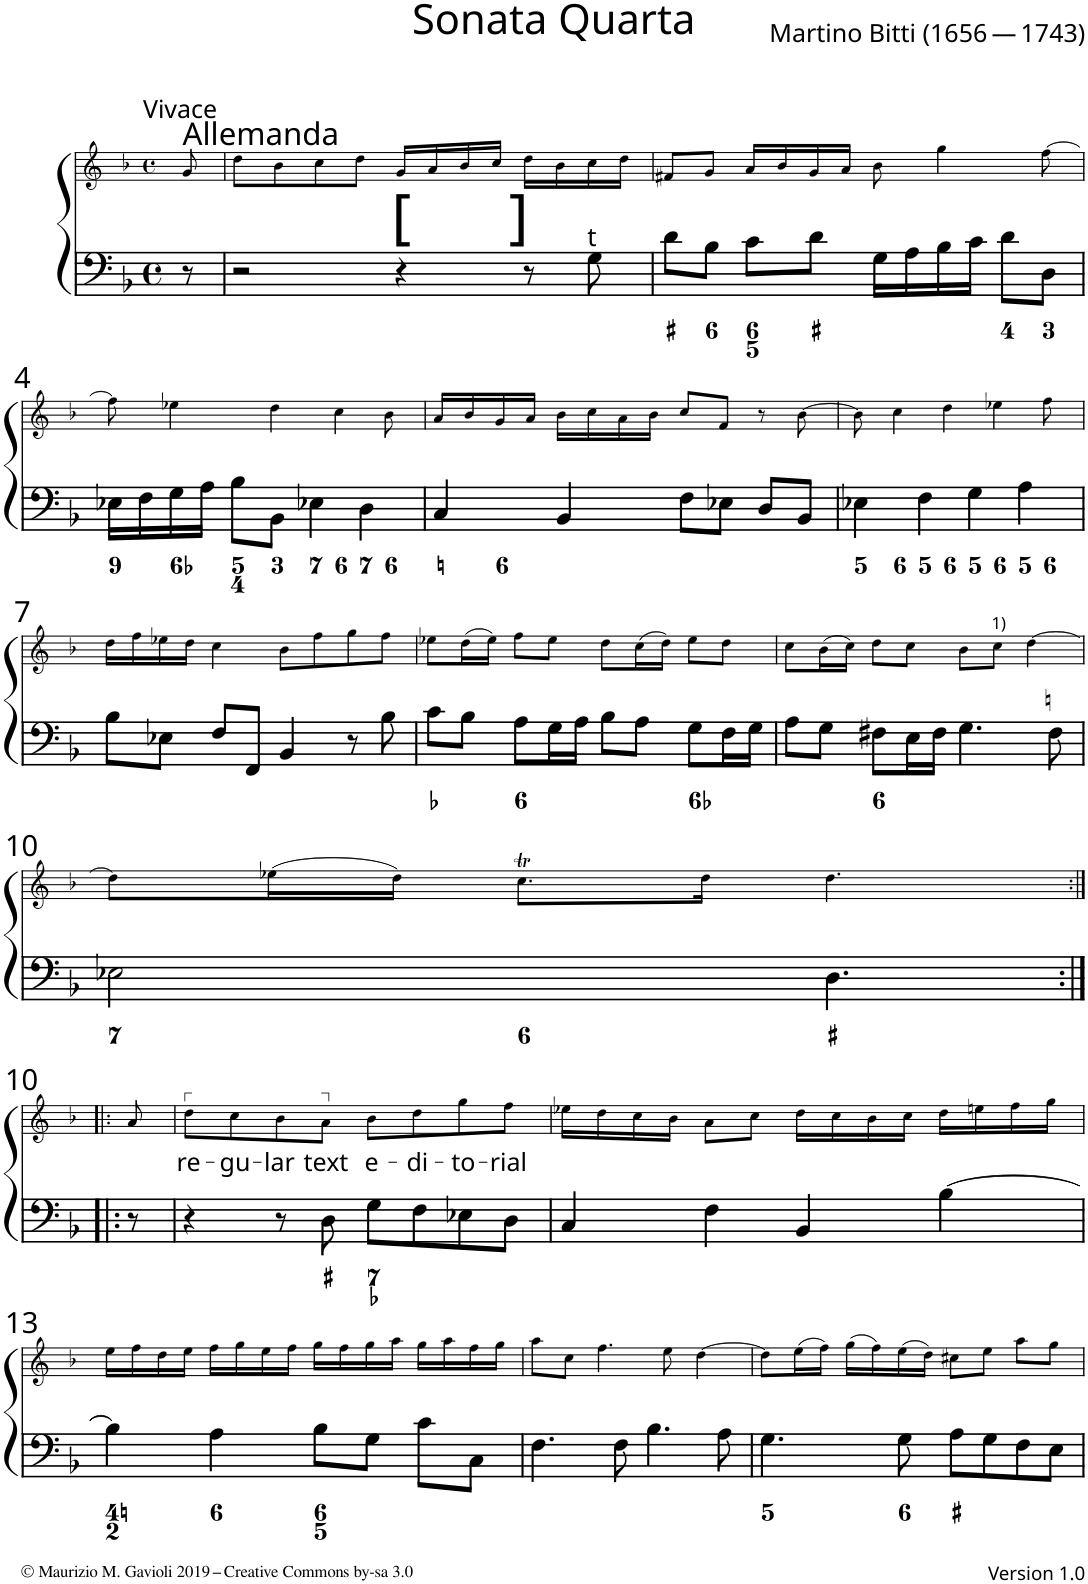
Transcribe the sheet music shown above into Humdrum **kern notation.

**kern	**kern	**text
*part2	*part1	*part1
*staff2	*staff1	*staff1
*I"Continuo	*I"Violino	*
*	*I'Vln	*
*	*stria5	*
*clefF4	*clefG2	*
*k[b-]	*k[b-]	*
*M4/4	*M4/4	*
*met(c)	*met(c)	*
=1	=1	=1
!	!LO:TX:a:t=Vivace	!
!	!LO:TX:a:t=Allemanda	!
8r	8g/	.
=2	=2	=2
2r	8dd\L	.
.	8b-\	.
.	8cc\	.
.	8dd\J	.
!LO:TX:a:t=[	!	!
4r	16g/LL	.
.	16a/	.
.	16b-/	.
.	16cc/JJ	.
!LO:TX:a:t=]	!	!
8r	16dd\LL	.
.	16b-\	.
!LO:TX:a:t=t	!	!
8G\	16cc\	.
.	16dd\JJ	.
=3	=3	=3
8d\L	8f#X/L	.
8B-\J	8g/J	.
8c\L	16a/LL	.
.	16b-/	.
8d\J	16g/	.
.	16a/JJ	.
16G\LL	8b-\	.
16A\	.	.
16B-\	4gg\	.
16c\JJ	.	.
8d\L	.	.
8D\J	[8ff\	.
!!LO:LB:g=z
=4	=4	=4
16E-X\LL	8ff\]	.
16F\	.	.
16G\	4ee-X\	.
16A\JJ	.	.
8B-\L	.	.
8BB-\J	4dd\	.
4E-X\	.	.
.	4cc\	.
4D\	.	.
.	8b-\	.
=5	=5	=5
4C/	16a/LL	.
.	16b-/	.
.	16g/	.
.	16a/JJ	.
4BB-/	16b-\LL	.
.	16cc\	.
.	16a\	.
.	16b-\JJ	.
8F\L	8cc/L	.
8E-X\J	8f/J	.
8D/L	8r	.
8BB-/J	[8b-\	.
=6	=6	=6
4E-X\	8b-\]	.
.	4cc\	.
4F\	.	.
.	4dd\	.
4G\	.	.
.	4ee-X\	.
4A\	.	.
.	8ff\	.
!!LO:LB:g=z
=7	=7	=7
8B-\L	16dd\LL	.
.	16ff\	.
8E-X\J	16ee-X\	.
.	16dd\JJ	.
8F/L	4cc\	.
8FF/J	.	.
4BB-/	8b-\L	.
.	8ff\	.
8r	8gg\	.
8B-\	8ff\J	.
=8	=8	=8
8c\L	8ee-X\L	.
8B-\J	(16dd\L	.
.	16ee-\JJ)	.
8A\L	8ff\L	.
16G\L	8ee-\J	.
16A\JJ	.	.
8B-\L	8dd\L	.
8A\J	(16cc\L	.
.	16dd\JJ)	.
8G\L	8ee-\L	.
16F\L	8dd\J	.
16G\JJ	.	.
=9	=9	=9
8A\L	8cc\L	.
8G\J	(16b-\L	.
.	16cc\JJ)	.
8F#X\L	8dd\L	.
16E\L	8cc\J	.
16F#\JJ	.	.
4.G\	8b-\L	.
!	!LO:TX:a:t=1)	!
.	8cc\J	.
.	[4dd\	.
8Fn\	.	.
!!LO:LB:g=z
=10	=10	=10
2E-X\	8dd\L]	.
.	(16ee-X\L	.
.	16dd\JJ)	.
.	8.ccT\L	.
.	16dd\Jk	.
4.D\	4.dd\	.
!!LO:LB:g=z
=10:|!|:	=10:|!|:	=10:|!|:
8r	8a/	.
=11	=11	=11
!	!LO:TX:a:t=┌	!
!	!	!LO:LY:b
4r	8dd\L	re-
!	!	!LO:LY:b
.	8cc\	-gu-
!	!	!LO:LY:b
8r	8b-\	-lar
!	!LO:TX:a:t=┐	!
!	!	!LO:LY:b
8D\	8a\J	text
!	!	!LO:LY:b
8G\L	8b-\L	e-
!	!	!LO:LY:b
8F\	8dd\	-di-
!	!	!LO:LY:b
8E-X\	8gg\	-to-
!	!	!LO:LY:b
8D\J	8ff\J	-rial
=12	=12	=12
4C/	16ee-X\LL	.
.	16dd\	.
.	16cc\	.
.	16b-\JJ	.
4F\	8a\L	.
.	8cc\J	.
4BB-/	16dd\LL	.
.	16cc\	.
.	16b-\	.
.	16cc\JJ	.
[4B-\	16dd\LL	.
.	16een\	.
.	16ff\	.
.	16gg\JJ	.
!!LO:LB:g=z
=13	=13	=13
4B-\]	16ee\LL	.
.	16ff\	.
.	16dd\	.
.	16ee\JJ	.
4A\	16ff\LL	.
.	16gg\	.
.	16ee\	.
.	16ff\JJ	.
8B-\L	16gg\LL	.
.	16ff\	.
8G\J	16gg\	.
.	16aa\JJ	.
8c\L	16gg\LL	.
.	16aa\	.
8C\J	16ff\	.
.	16gg\JJ	.
=14	=14	=14
4.F\	8aa\L	.
.	8cc\J	.
.	4.ff\	.
8F\	.	.
4.B-\	.	.
.	8ee\	.
.	[4dd\	.
8A\	.	.
=15	=15	=15
4.G\	8dd\L]	.
.	(16ee\L	.
.	16ff\JJ)	.
.	(16gg\LL	.
.	16ff\)	.
8G\	(16ee\	.
.	16dd\JJ)	.
8A\L	8cc#X\L	.
8G\	8ee\J	.
8F\	8aa\L	.
8E\J	8gg\J	.
=	=	=
*-	*-	*-
